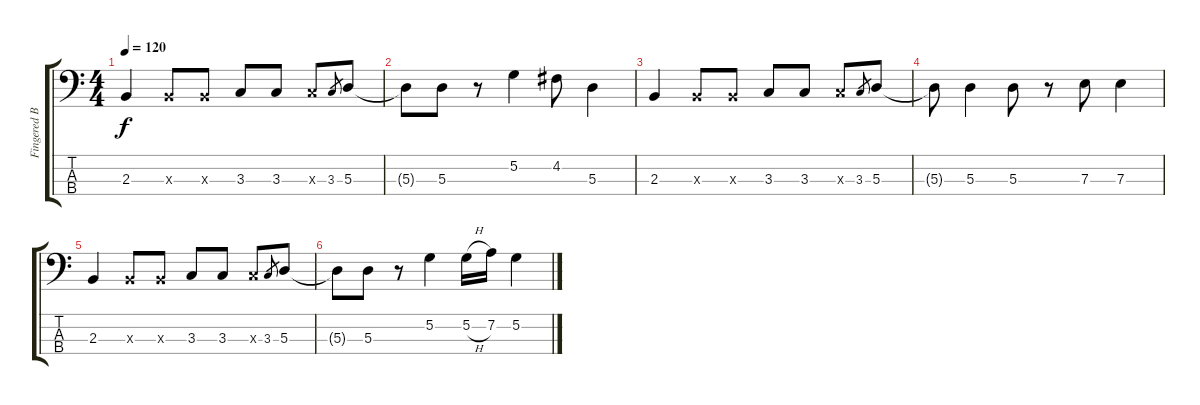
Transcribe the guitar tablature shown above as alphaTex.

\track ("Fingered Bass" "Fingered B") {instrument electricbassfinger}
\staff {score tabs}
\tuning (G2 D2 A1 E1) {hide}
\ts (4 4)
\tempo 120
\clef f4
\ks c
2.3.4{dy f} 2.3{x}.8 2.3{x}.8 3.3.8 3.3.8 3.3{x}.8 3.3.8{gr} 5.3.8 |
5.3{t}.8 5.3.8 r.8 5.2.4 4.2.8 5.3.4 |
2.3.4 2.3{x}.8 2.3{x}.8 3.3.8 3.3.8 3.3{x}.8 3.3.8{gr} 5.3.8 |
5.3{t}.8 5.3.4 5.3.8 r.8 7.3.8 7.3.4 |
2.3.4 2.3{x}.8 2.3{x}.8 3.3.8 3.3.8 3.3{x}.8 3.3.8{gr} 5.3.8 |
5.3{t}.8 5.3.8 r.8 5.2.4 5.2{h}.16 7.2.16 5.2.4
